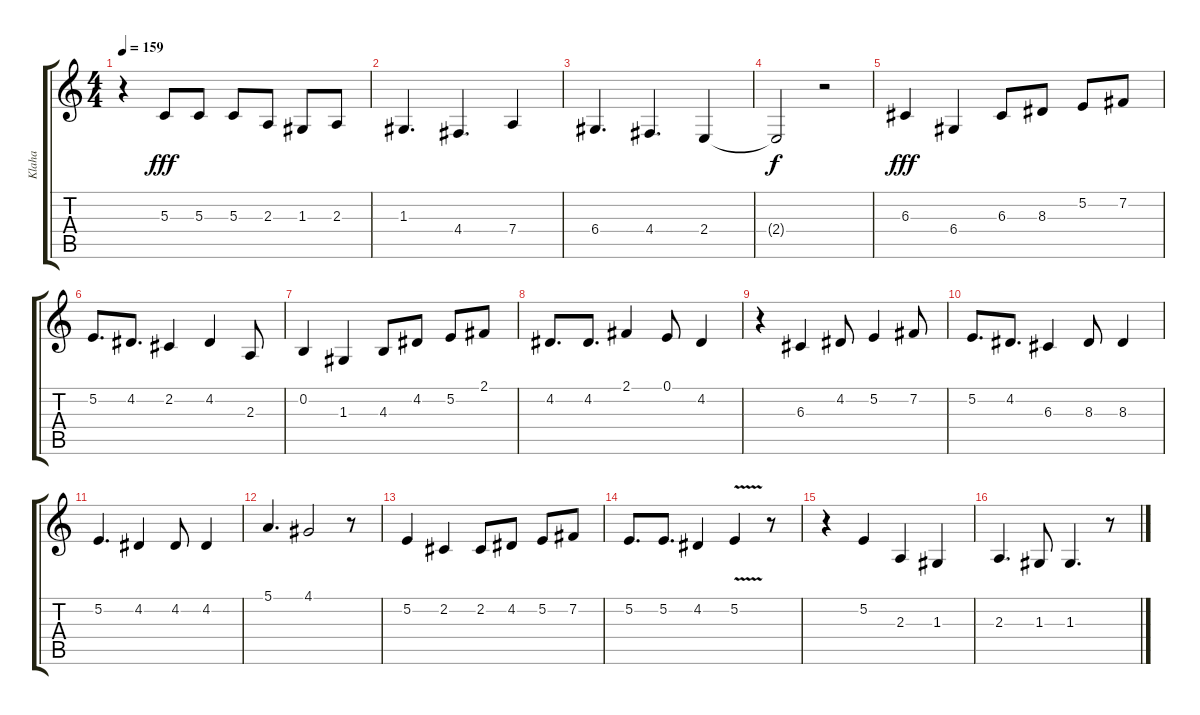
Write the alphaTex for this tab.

\track ("Klaha" "Klaha") {instrument voiceoohs}
\staff {score tabs}
\tuning (E4 B3 G3 D3 A2 E2) {hide}
\ts (4 4)
\tempo 159
\clef g2
\ks c
r.4{dy fff} 5.3.8 5.3.8 5.3.8 2.3.8 1.3.8 2.3.8 |
1.3.4{d} 4.4.4{d} 7.4.4 |
6.4.4{d} 4.4.4{d} 2.4.4 |
2.4{t}.2{dy f} r.2 |
6.3.4{dy fff} 6.4.4 6.3.8 8.3.8 5.2.8 7.2.8 |
5.2.8{d} 4.2.8{d} 2.2.4 4.2.4 2.3.8 |
0.2.4 1.3.4 4.3.8 4.2.8 5.2.8 2.1.8 |
4.2.8{d} 4.2.8{d} 2.1.4 0.1.8 4.2.4 |
r.4 6.3.4 4.2.8 5.2.4 7.2.8 |
5.2.8{d} 4.2.8{d} 6.3.4 8.3.8 8.3.4 |
5.2.4{d} 4.2.4 4.2.8 4.2.4 |
5.1.4{d} 4.1.2 r.8 |
5.2.4 2.2.4 2.2.8 4.2.8 5.2.8 7.2.8 |
5.2.8{d} 5.2.8{d} 4.2.4 5.2{v}.4 r.8 |
r.4 5.2.4 2.3.4 1.3.4 |
2.3.4{d} 1.3.8 1.3.4{d} r.8
